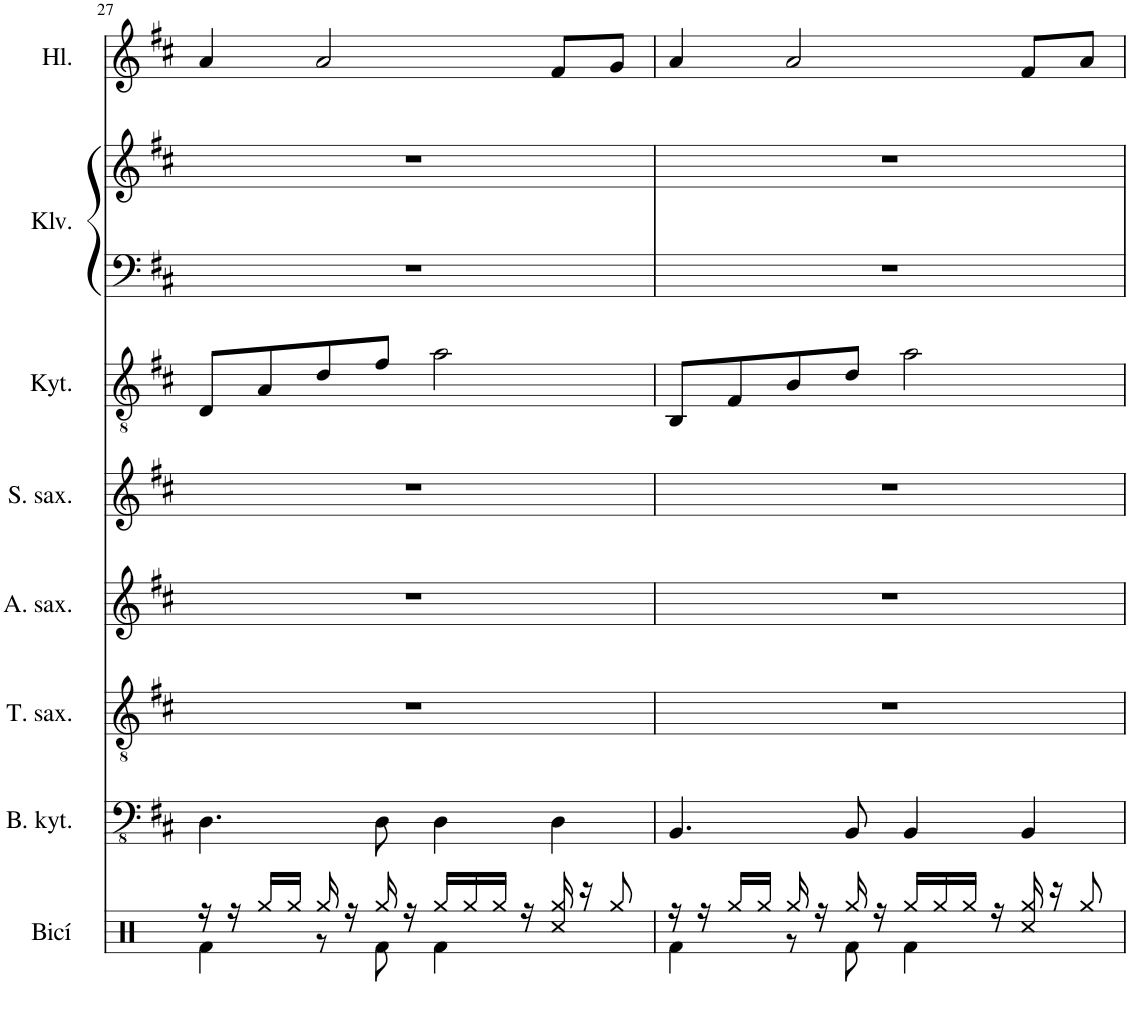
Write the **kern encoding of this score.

**kern	**kern	**kern	**kern	**kern	**kern	**kern	**kern	**kern
*part8	*part7	*part6	*part5	*part4	*part3	*part2	*part2	*part1
*staff9	*staff8	*staff7	*staff6	*staff5	*staff4	*staff3	*staff2	*staff1
*I"Bicí souprava	*I"Basová kytara	*I"Tenorový saxofon	*I"Altový saxofon	*I"Sopránový saxofon	*I"Akustická kytara	*I"Klavír	*	*I"Zpěv
*I'Bicí	*I'B. kyt.	*I'T. sax.	*I'A. sax.	*I'S. sax.	*I'Kyt.	*I'Klv.	*	*
!!LO:PB:g=z
*clefX	*clefFv4	*clefGv2	*clefG2	*clefG2	*clefGv2	*clefF4	*clefG2	*clefG2
*	*	*ITrd8c14	*	*ITrd1c2	*	*	*	*
*k[]	*k[f#c#]	*k[f#c#]	*k[f#c#]	*k[f#c#]	*k[f#c#]	*k[f#c#]	*k[f#c#]	*k[f#c#]
*M4/4	*M4/4	*M4/4	*M4/4	*M4/4	*M4/4	*M4/4	*M4/4	*M4/4
=27	=27	=27	=27	=27	=27	=27	=27	=27
*^	*	*	*	*	*	*	*	*
16r	4Rf\	4.DD\	1r	1r	1r	8D/L	1r	1r	4a/
16r	.	.	.	.	.	.	.	.	.
16Rgg/LL	.	.	.	.	.	8A/	.	.	.
16Rgg/JJ	.	.	.	.	.	.	.	.	.
16Rgg/	8r	.	.	.	.	8d/	.	.	2a/
16r	.	.	.	.	.	.	.	.	.
16Rgg/	8Rf\	8DD\	.	.	.	8f#/J	.	.	.
16r	.	.	.	.	.	.	.	.	.
16Rgg/LL	4Rf\	4DD\	.	.	.	2a\	.	.	.
16Rgg/	.	.	.	.	.	.	.	.	.
16Rgg/JJ	.	.	.	.	.	.	.	.	.
16r	.	.	.	.	.	.	.	.	.
16Rgg/	4Rcc/	4DD\	.	.	.	.	.	.	8f#/L
16r	.	.	.	.	.	.	.	.	.
8Rgg/	.	.	.	.	.	.	.	.	8g/J
=28	=28	=28	=28	=28	=28	=28	=28	=28	=28
16r	4Rf\	4.BBB/	1r	1r	1r	8BB/L	1r	1r	4a/
16r	.	.	.	.	.	.	.	.	.
16Rgg/LL	.	.	.	.	.	8F#/	.	.	.
16Rgg/JJ	.	.	.	.	.	.	.	.	.
16Rgg/	8r	.	.	.	.	8B/	.	.	2a/
16r	.	.	.	.	.	.	.	.	.
16Rgg/	8Rf\	8BBB/	.	.	.	8d/J	.	.	.
16r	.	.	.	.	.	.	.	.	.
16Rgg/LL	4Rf\	4BBB/	.	.	.	2a\	.	.	.
16Rgg/	.	.	.	.	.	.	.	.	.
16Rgg/JJ	.	.	.	.	.	.	.	.	.
16r	.	.	.	.	.	.	.	.	.
16Rgg/	4Rcc/	4BBB/	.	.	.	.	.	.	8f#/L
16r	.	.	.	.	.	.	.	.	.
8Rgg/	.	.	.	.	.	.	.	.	8a/J
*v	*v	*	*	*	*	*	*	*	*
=	=	=	=	=	=	=	=	=
*-	*-	*-	*-	*-	*-	*-	*-	*-
